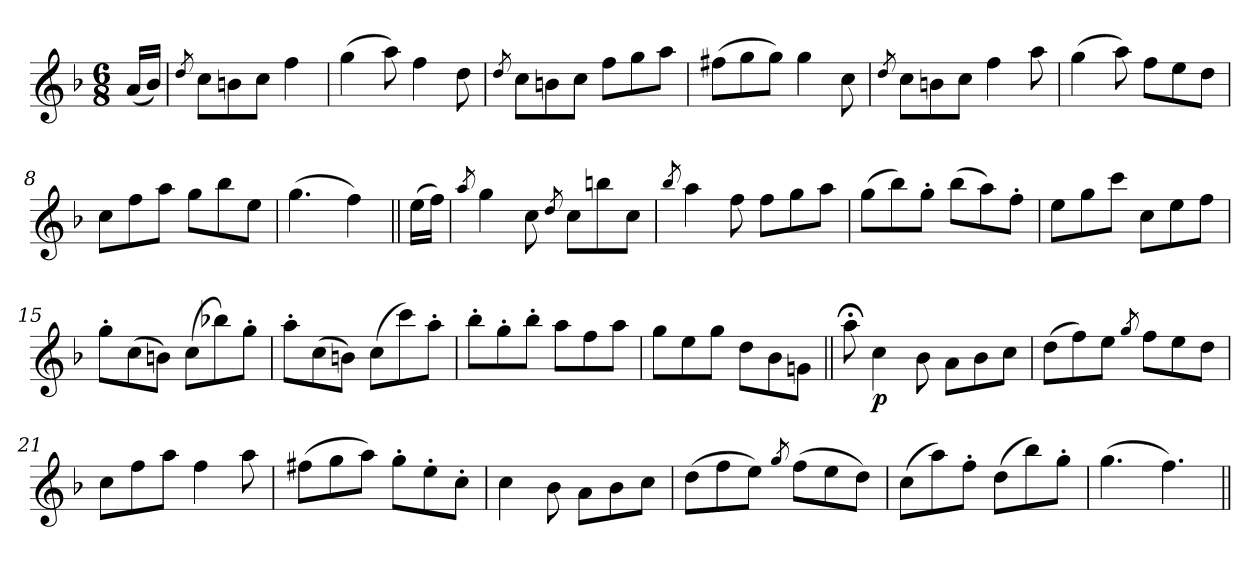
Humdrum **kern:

**kern	**dynam
*part1	*part1
*staff1	*staff1
*clefG2	*
*k[b-]	*
*F:	*
*M6/8	*
=1	=1
(<16a/LL	.
16b-/JJ)	.
=2	=2
8qdd/	.
8cc\L	.
8bn\	.
8cc\J	.
4ff\	.
=3	=3
(>4gg\	.
8aa\)	.
4ff\	.
8dd\	.
=4	=4
8qdd/	.
8cc\L	.
8bn\	.
8cc\J	.
8ff\L	.
8gg\	.
8aa\J	.
=5	=5
(>8ff#X\L	.
8gg\	.
8gg\J)	.
4gg\	.
8cc\	.
=6	=6
8qdd/	.
8cc\L	.
8bn\	.
8cc\J	.
4ff\	.
8aa\	.
=7	=7
(>4gg\	.
8aa\)	.
8ff\L	.
8ee\	.
8dd\J	.
=8	=8
8cc\L	.
8ff\	.
8aa\J	.
8gg\L	.
8bb-\	.
8ee\J	.
!!LO:LB:g=z
=9	=9
(>4.gg\	.
4ff\)	.
=10||	=10||
(>16ee\LL	.
16ff\JJ)	.
=11	=11
8qaa/	.
4gg\	.
8cc\	.
8qdd/	.
8cc\L	.
8bbn\	.
8cc\J	.
=12	=12
8qbb-/	.
4aa\	.
8ff\	.
8ff\L	.
8gg\	.
8aa\J	.
=13	=13
(>8gg\L	.
8bb-\)	.
8gg'\J	.
(>8bb-\L	.
8aa\)	.
8ff'\J	.
=14	=14
8ee\L	.
8gg\	.
8ccc\J	.
8cc\L	.
8ee\	.
8ff\J	.
=15	=15
8gg'\L	.
(>8cc\	.
8bn\J)	.
(>8cc\L	.
8bb-X\)	.
8gg'\J	.
!!LO:LB:g=z
=16	=16
8aa'\L	.
(>8cc\	.
8bn\J)	.
(>8cc\L	.
8ccc\)	.
8aa'\J	.
=17	=17
8bb-'\L	.
8gg'\	.
8bb-'\J	.
8aa\L	.
8ff\	.
8aa\J	.
=18	=18
8gg\L	.
8ee\	.
8gg\J	.
8dd\L	.
8b-\	.
8gn\J	.
!!LO:LB:g=z
=19||	=19||
8aa;<\	.
!	!LO:DY:b
4cc\	p
8b-\	.
8a\L	.
8b-\	.
8cc\J	.
!!LO:LB:g=z
=20	=20
(>8dd\L	.
8ff\)	.
8ee\J	.
8qgg/	.
8ff\L	.
8ee\	.
8dd\J	.
=21	=21
8cc\L	.
8ff\	.
8aa\J	.
4ff\	.
8aa\	.
=22	=22
(>8ff#X\L	.
8gg\	.
8aa\J)	.
8gg'\L	.
8ee'\	.
8cc'\J	.
=23	=23
4cc\	.
8b-\	.
8a\L	.
8b-\	.
8cc\J	.
=24	=24
(>8dd\L	.
8ff\	.
8ee\J)	.
8qgg/	.
(>8ff\L	.
8ee\	.
8dd\J)	.
=25	=25
(>8cc\L	.
8aa\)	.
8ff'\J	.
(>8dd\L	.
8bb-\)	.
8gg'\J	.
=26	=26
(>4.gg\	.
4.ff\)	.
=||	=||
*-	*-
